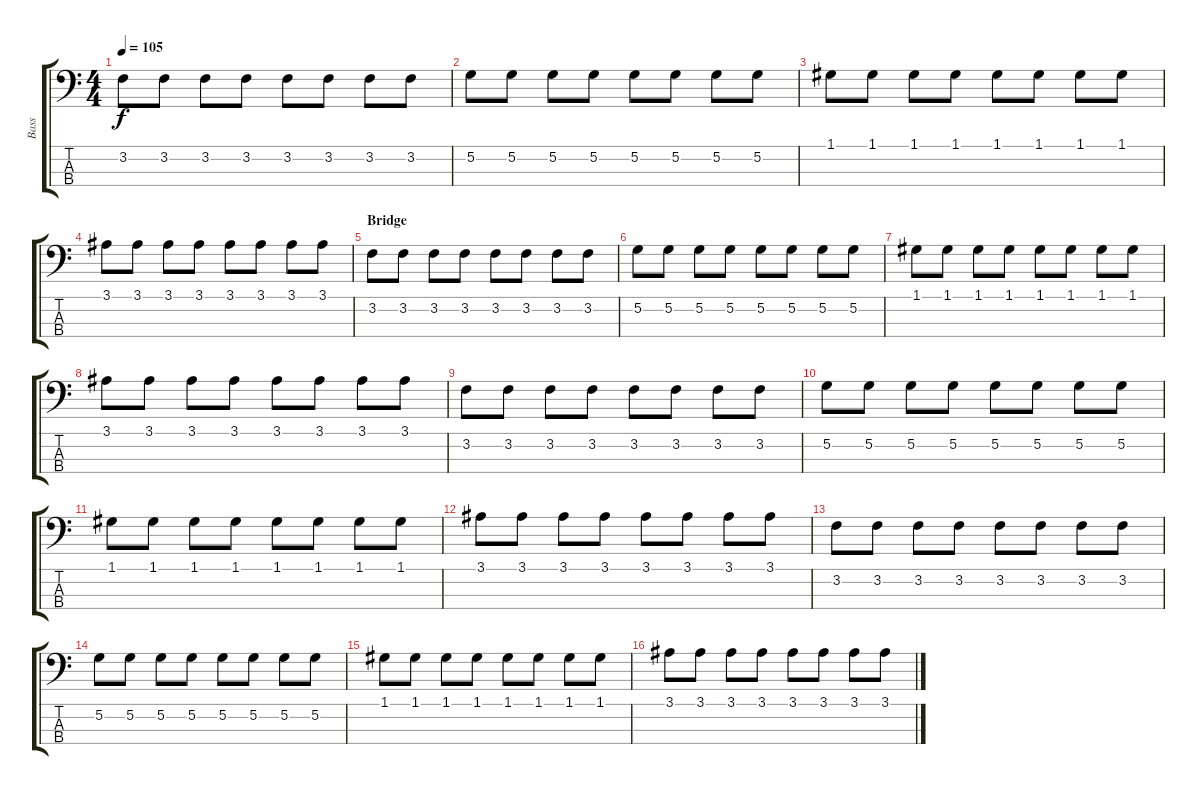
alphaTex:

\track ("Bass" "Bass") {instrument synthbass1}
\staff {score tabs}
\tuning (G2 D2 A1 E1) {hide}
\ts (4 4)
\tempo 105
\clef f4
\ks c
3.2.8{dy f} 3.2.8 3.2.8 3.2.8 3.2.8 3.2.8 3.2.8 3.2.8 |
5.2.8 5.2.8 5.2.8 5.2.8 5.2.8 5.2.8 5.2.8 5.2.8 |
1.1.8 1.1.8 1.1.8 1.1.8 1.1.8 1.1.8 1.1.8 1.1.8 |
3.1.8 3.1.8 3.1.8 3.1.8 3.1.8 3.1.8 3.1.8 3.1.8 |
\section ("" "Bridge")
3.2.8 3.2.8 3.2.8 3.2.8 3.2.8 3.2.8 3.2.8 3.2.8 |
5.2.8 5.2.8 5.2.8 5.2.8 5.2.8 5.2.8 5.2.8 5.2.8 |
1.1.8 1.1.8 1.1.8 1.1.8 1.1.8 1.1.8 1.1.8 1.1.8 |
3.1.8 3.1.8 3.1.8 3.1.8 3.1.8 3.1.8 3.1.8 3.1.8 |
3.2.8 3.2.8 3.2.8 3.2.8 3.2.8 3.2.8 3.2.8 3.2.8 |
5.2.8 5.2.8 5.2.8 5.2.8 5.2.8 5.2.8 5.2.8 5.2.8 |
1.1.8 1.1.8 1.1.8 1.1.8 1.1.8 1.1.8 1.1.8 1.1.8 |
3.1.8 3.1.8 3.1.8 3.1.8 3.1.8 3.1.8 3.1.8 3.1.8 |
3.2.8 3.2.8 3.2.8 3.2.8 3.2.8 3.2.8 3.2.8 3.2.8 |
5.2.8 5.2.8 5.2.8 5.2.8 5.2.8 5.2.8 5.2.8 5.2.8 |
1.1.8 1.1.8 1.1.8 1.1.8 1.1.8 1.1.8 1.1.8 1.1.8 |
3.1.8 3.1.8 3.1.8 3.1.8 3.1.8 3.1.8 3.1.8 3.1.8
